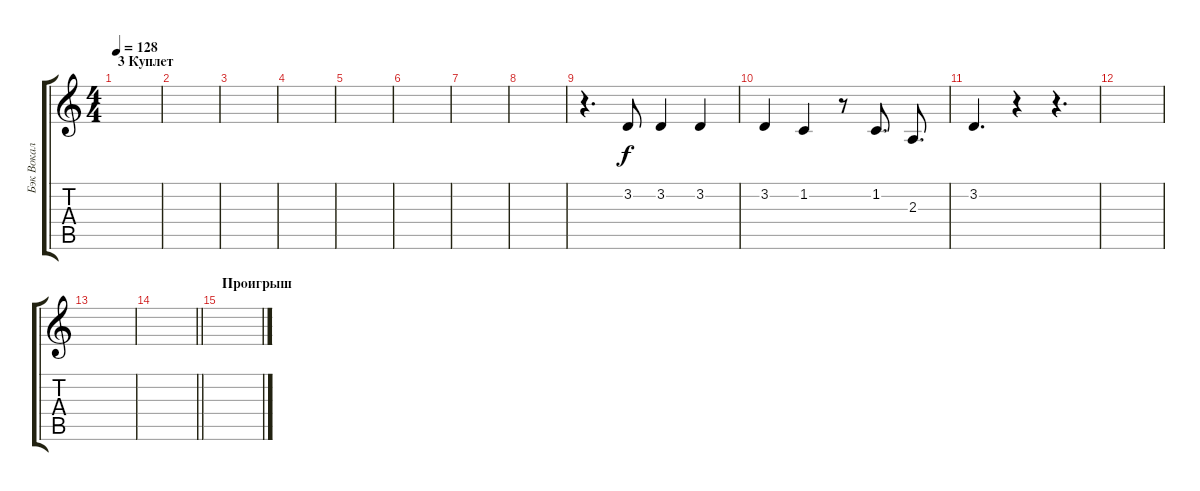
\track ("Бэк Вокал" "Бэк Вокал") {instrument sopranosax}
\staff {score tabs}
\tuning (E4 B3 G3 D3 A2 E2) {hide}
\ts (4 4)
\section ("" "3 Куплет")
\tempo 128
\clef g2
\ks c
|
|
|
|
|
|
|
|
r.4{d} 3.2.8 3.2.4 3.2.4 |
3.2.4 1.2.4 r.8 1.2.8{d} 2.3.8{d} |
3.2.4{d} r.4 r.4{d} |
|
|
\barLineRight lightlight
|
\section ("" "Проигрыш")
